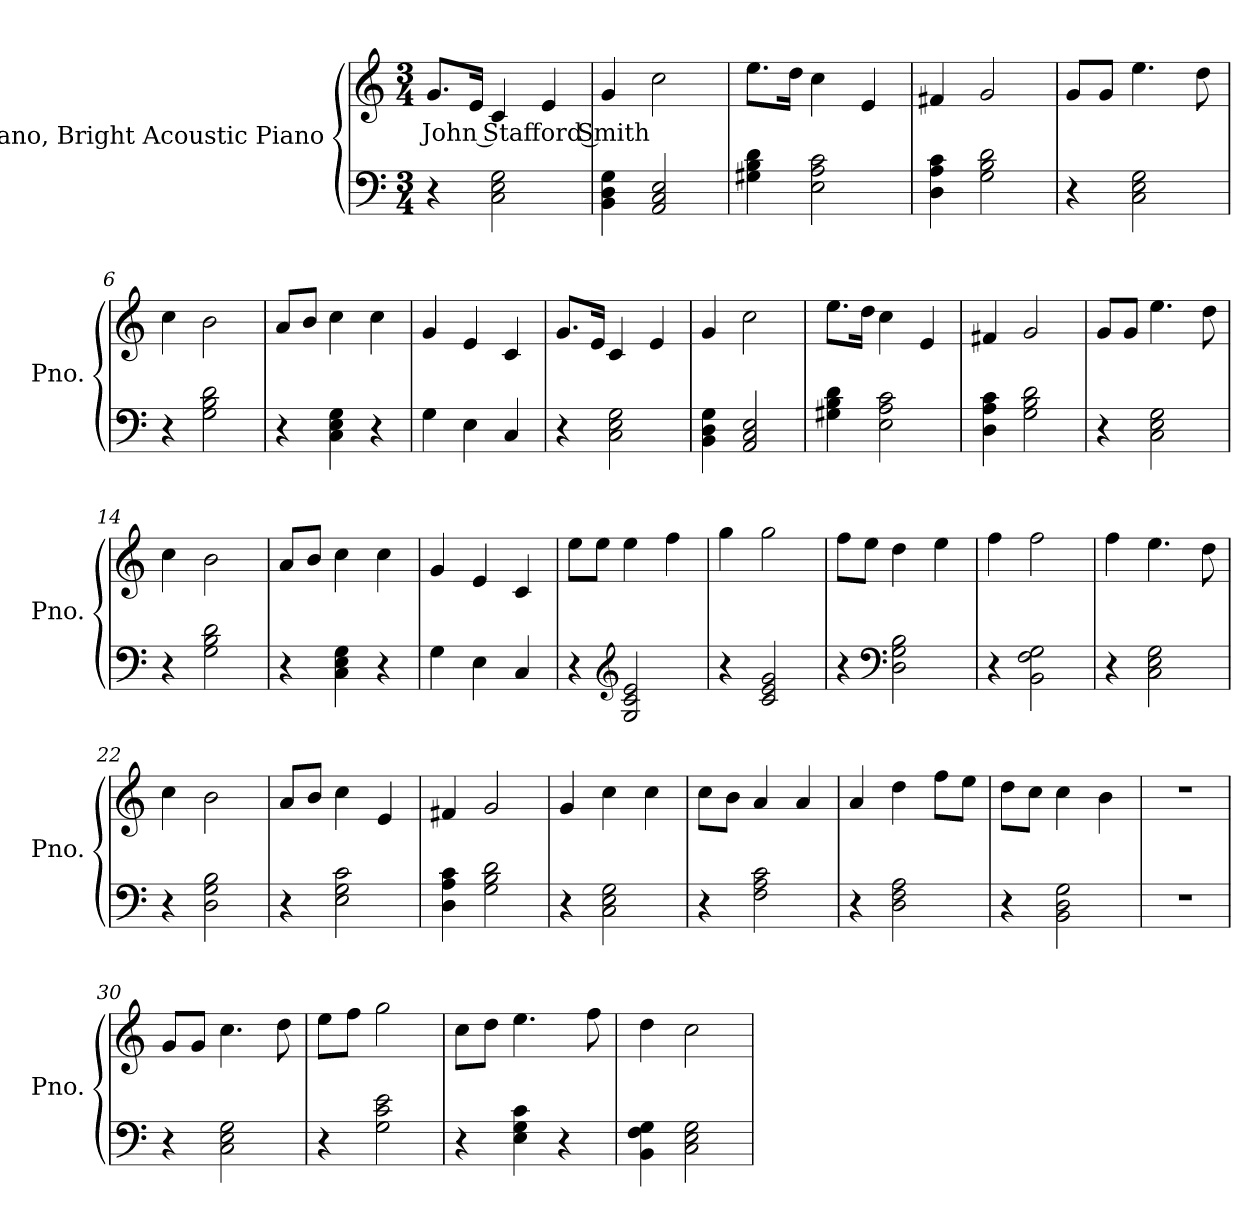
**kern	**kern	**text
*part2	*part1	*part1
*staff2	*staff1	*staff1
*I"Piano, Bright Acoustic Piano	*I"Piano, Bright Acoustic Piano	*
*I'Pno.	*I'Pno.	*
*clefF4	*clefG2	*
*k[]	*k[]	*
*M3/4	*M3/4	*
*MM90	*MM90	*
=1	=1	=1
!	!	!LO:LY:b
4r	8.g/L	John Stafford Smith
.	16e/Jk	.
2C\ 2E\ 2G\	4c/	.
.	4e/	.
=2	=2	=2
4BB\ 4D\ 4G\	4g/	.
2AA/ 2C/ 2E/	2cc\	.
=3	=3	=3
4G#X\ 4B\ 4d\	8.ee\L	.
.	16dd\Jk	.
2E\ 2A\ 2c\	4cc\	.
.	4e/	.
=4	=4	=4
4D\ 4A\ 4c\	4f#X/	.
2G\ 2B\ 2d\	2g/	.
=5	=5	=5
4r	8g/L	.
.	8g/J	.
2C\ 2E\ 2G\	4.ee\	.
.	8dd\	.
!!LO:LB:g=z
=6	=6	=6
4r	4cc\	.
2G\ 2B\ 2d\	2b\	.
=7	=7	=7
4r	8a/L	.
.	8b/J	.
4C\ 4E\ 4G\	4cc\	.
4r	4cc\	.
=8	=8	=8
4G\	4g/	.
4E\	4e/	.
4C/	4c/	.
=9	=9	=9
4r	8.g/L	.
.	16e/Jk	.
2C\ 2E\ 2G\	4c/	.
.	4e/	.
=10	=10	=10
4BB\ 4D\ 4G\	4g/	.
2AA/ 2C/ 2E/	2cc\	.
=11	=11	=11
4G#X\ 4B\ 4d\	8.ee\L	.
.	16dd\Jk	.
2E\ 2A\ 2c\	4cc\	.
.	4e/	.
=12	=12	=12
4D\ 4A\ 4c\	4f#X/	.
2G\ 2B\ 2d\	2g/	.
=13	=13	=13
4r	8g/L	.
.	8g/J	.
2C\ 2E\ 2G\	4.ee\	.
.	8dd\	.
=14	=14	=14
4r	4cc\	.
2G\ 2B\ 2d\	2b\	.
=15	=15	=15
4r	8a/L	.
.	8b/J	.
4C\ 4E\ 4G\	4cc\	.
4r	4cc\	.
!!LO:LB:g=z
=16	=16	=16
4G\	4g/	.
4E\	4e/	.
4C/	4c/	.
=17	=17	=17
4r	8ee\L	.
.	8ee\J	.
*clefG2	*	*
2G/ 2c/ 2e/	4ee\	.
.	4ff\	.
=18	=18	=18
4r	4gg\	.
2c/ 2e/ 2g/	2gg\	.
=19	=19	=19
4r	8ff\L	.
.	8ee\J	.
*clefF4	*	*
2D\ 2G\ 2B\	4dd\	.
.	4ee\	.
=20	=20	=20
4r	4ff\	.
2BB\ 2F\ 2G\	2ff\	.
=21	=21	=21
4r	4ff\	.
2C\ 2E\ 2G\	4.ee\	.
.	8dd\	.
=22	=22	=22
4r	4cc\	.
2D\ 2G\ 2B\	2b\	.
=23	=23	=23
4r	8a/L	.
.	8b/J	.
2E\ 2G\ 2c\	4cc\	.
.	4e/	.
=24	=24	=24
4D\ 4A\ 4c\	4f#X/	.
2G\ 2B\ 2d\	2g/	.
=25	=25	=25
4r	4g/	.
2C\ 2E\ 2G\	4cc\	.
.	4cc\	.
!!LO:LB:g=z
=26	=26	=26
4r	8cc\L	.
.	8b\J	.
2F\ 2A\ 2c\	4a/	.
.	4a/	.
=27	=27	=27
4r	4a/	.
2D\ 2F\ 2A\	4dd\	.
.	8ff\L	.
.	8ee\J	.
=28	=28	=28
4r	8dd\L	.
.	8cc\J	.
2BB\ 2D\ 2G\	4cc\	.
.	4b\	.
=29	=29	=29
2.r	2.r	.
=30	=30	=30
4r	8g/L	.
.	8g/J	.
2C\ 2E\ 2G\	4.cc\	.
.	8dd\	.
=31	=31	=31
4r	8ee\L	.
.	8ff\J	.
2G\ 2c\ 2e\	2gg\	.
=32	=32	=32
4r	8cc\L	.
.	8dd\J	.
4E\ 4G\ 4c\	4.ee\	.
4r	.	.
.	8ff\	.
=33	=33	=33
4BB\ 4F\ 4G\	4dd\	.
2C\ 2E\ 2G\	2cc\	.
=	=	=
*-	*-	*-
